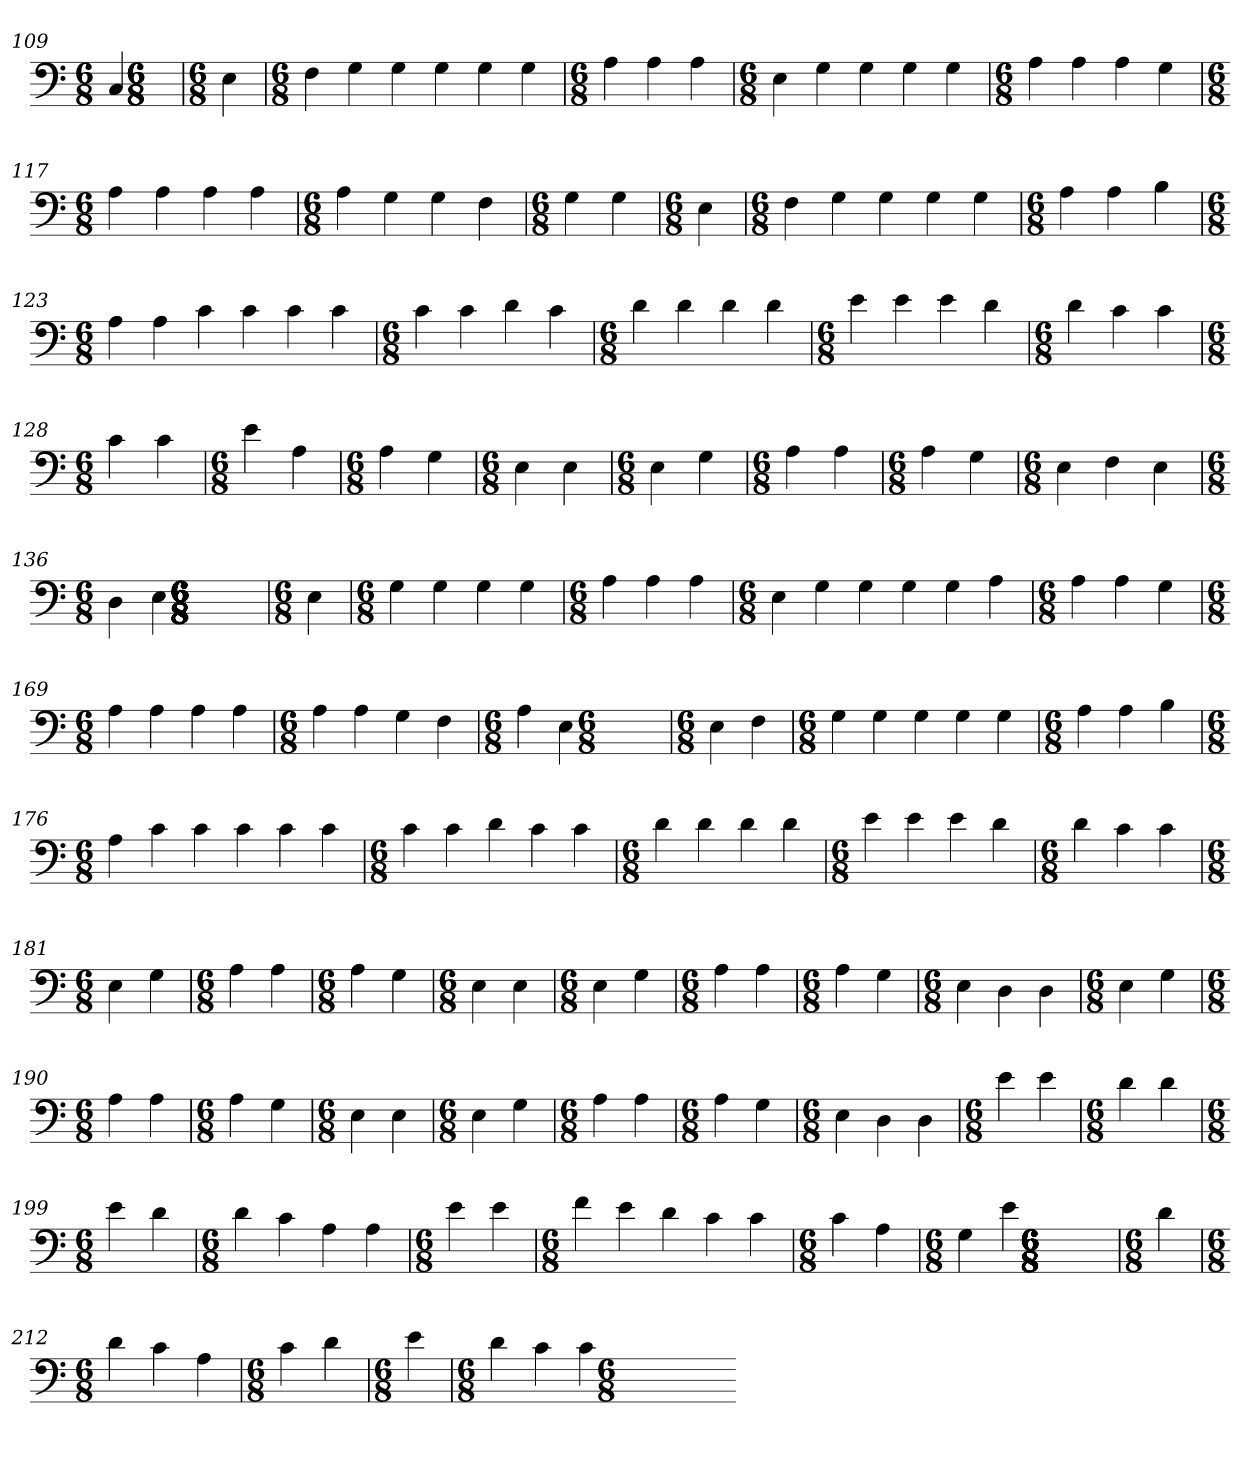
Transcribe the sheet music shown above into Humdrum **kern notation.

**kern
*part1
*staff1
*k[]
*C:
*M6/8
=109
4C
*k[]
*C:
*M6/8
*k[]
*C:
*M6/8
=112
*k[]
*C:
*M6/8
4E
=113
*k[]
*C:
*M6/8
4F
4G
4G
4G
4G
4G
=114
*k[]
*C:
*M6/8
4A
4A
4A
=115
*k[]
*C:
*M6/8
4E
4G
4G
4G
4G
=116
*k[]
*C:
*M6/8
4A
4A
4A
4G
=117
*k[]
*C:
*M6/8
4A
4A
4A
4A
=118
*k[]
*C:
*M6/8
4A
4G
4G
4F
=119
*k[]
*C:
*M6/8
4G
4G
=120
*k[]
*C:
*M6/8
4E
=121
*k[]
*C:
*M6/8
4F
4G
4G
4G
4G
=122
*k[]
*C:
*M6/8
4A
4A
4B
=123
*k[]
*C:
*M6/8
4A
4A
4c
4c
4c
4c
=124
*k[]
*C:
*M6/8
4c
4c
4d
4c
=125
*k[]
*C:
*M6/8
4d
4d
4d
4d
=126
*k[]
*C:
*M6/8
4e
4e
4e
4d
=127
*k[]
*C:
*M6/8
4d
4c
4c
=128
*k[]
*C:
*M6/8
4c
4c
=129
*k[]
*C:
*M6/8
4e
4A
=130
*k[]
*C:
*M6/8
4A
4G
=131
*k[]
*C:
*M6/8
4E
4E
=132
*k[]
*C:
*M6/8
4E
4G
=133
*k[]
*C:
*M6/8
4A
4A
=134
*k[]
*C:
*M6/8
4A
4G
=135
*k[]
*C:
*M6/8
4E
4F
4E
=136
*k[]
*C:
*M6/8
4D
4E
*k[]
*C:
*M6/8
*k[]
*C:
*M6/8
*k[]
*C:
*M6/8
*k[]
*C:
*M6/8
*k[]
*C:
*M6/8
*k[]
*C:
*M6/8
*k[]
*C:
*M6/8
*k[]
*C:
*M6/8
*k[]
*C:
*M6/8
*k[]
*C:
*M6/8
*k[]
*C:
*M6/8
*k[]
*C:
*M6/8
*k[]
*C:
*M6/8
*k[]
*C:
*M6/8
*k[]
*C:
*M6/8
*k[]
*C:
*M6/8
*k[]
*C:
*M6/8
*k[]
*C:
*M6/8
*k[]
*C:
*M6/8
*k[]
*C:
*M6/8
*k[]
*C:
*M6/8
*k[]
*C:
*M6/8
*k[]
*C:
*M6/8
*k[]
*C:
*M6/8
*k[]
*C:
*M6/8
*k[]
*C:
*M6/8
*k[]
*C:
*M6/8
=164
*k[]
*C:
*M6/8
4E
=165
*k[]
*C:
*M6/8
4G
4G
4G
4G
=166
*k[]
*C:
*M6/8
4A
4A
4A
=167
*k[]
*C:
*M6/8
4E
4G
4G
4G
4G
4A
=168
*k[]
*C:
*M6/8
4A
4A
4G
=169
*k[]
*C:
*M6/8
4A
4A
4A
4A
=170
*k[]
*C:
*M6/8
4A
4A
4G
4F
=171
*k[]
*C:
*M6/8
4A
4E
*k[]
*C:
*M6/8
=173
*k[]
*C:
*M6/8
4E
4F
=174
*k[]
*C:
*M6/8
4G
4G
4G
4G
4G
=175
*k[]
*C:
*M6/8
4A
4A
4B
=176
*k[]
*C:
*M6/8
4A
4c
4c
4c
4c
4c
=177
*k[]
*C:
*M6/8
4c
4c
4d
4c
4c
=178
*k[]
*C:
*M6/8
4d
4d
4d
4d
=179
*k[]
*C:
*M6/8
4e
4e
4e
4d
=180
*k[]
*C:
*M6/8
4d
4c
4c
=181
*k[]
*C:
*M6/8
4E
4G
=182
*k[]
*C:
*M6/8
4A
4A
=183
*k[]
*C:
*M6/8
4A
4G
=184
*k[]
*C:
*M6/8
4E
4E
=185
*k[]
*C:
*M6/8
4E
4G
=186
*k[]
*C:
*M6/8
4A
4A
=187
*k[]
*C:
*M6/8
4A
4G
=188
*k[]
*C:
*M6/8
4E
4D
4D
=189
*k[]
*C:
*M6/8
4E
4G
=190
*k[]
*C:
*M6/8
4A
4A
=191
*k[]
*C:
*M6/8
4A
4G
=192
*k[]
*C:
*M6/8
4E
4E
=193
*k[]
*C:
*M6/8
4E
4G
=194
*k[]
*C:
*M6/8
4A
4A
=195
*k[]
*C:
*M6/8
4A
4G
=196
*k[]
*C:
*M6/8
4E
4D
4D
=197
*k[]
*C:
*M6/8
4e
4e
=198
*k[]
*C:
*M6/8
4d
4d
=199
*k[]
*C:
*M6/8
4e
4d
=200
*k[]
*C:
*M6/8
4d
4c
4A
4A
=201
*k[]
*C:
*M6/8
4e
4e
=202
*k[]
*C:
*M6/8
4f
4e
4d
4c
4c
=203
*k[]
*C:
*M6/8
4c
4A
=204
*k[]
*C:
*M6/8
4G
4e
*k[]
*C:
*M6/8
*k[]
*C:
*M6/8
*k[]
*C:
*M6/8
*k[]
*C:
*M6/8
*k[]
*C:
*M6/8
*k[]
*C:
*M6/8
=211
*k[]
*C:
*M6/8
4d
=212
*k[]
*C:
*M6/8
4d
4c
4A
=213
*k[]
*C:
*M6/8
4c
4d
=214
*k[]
*C:
*M6/8
4e
=215
*k[]
*C:
*M6/8
4d
4c
4c
*k[]
*C:
*M6/8
=-
*-
